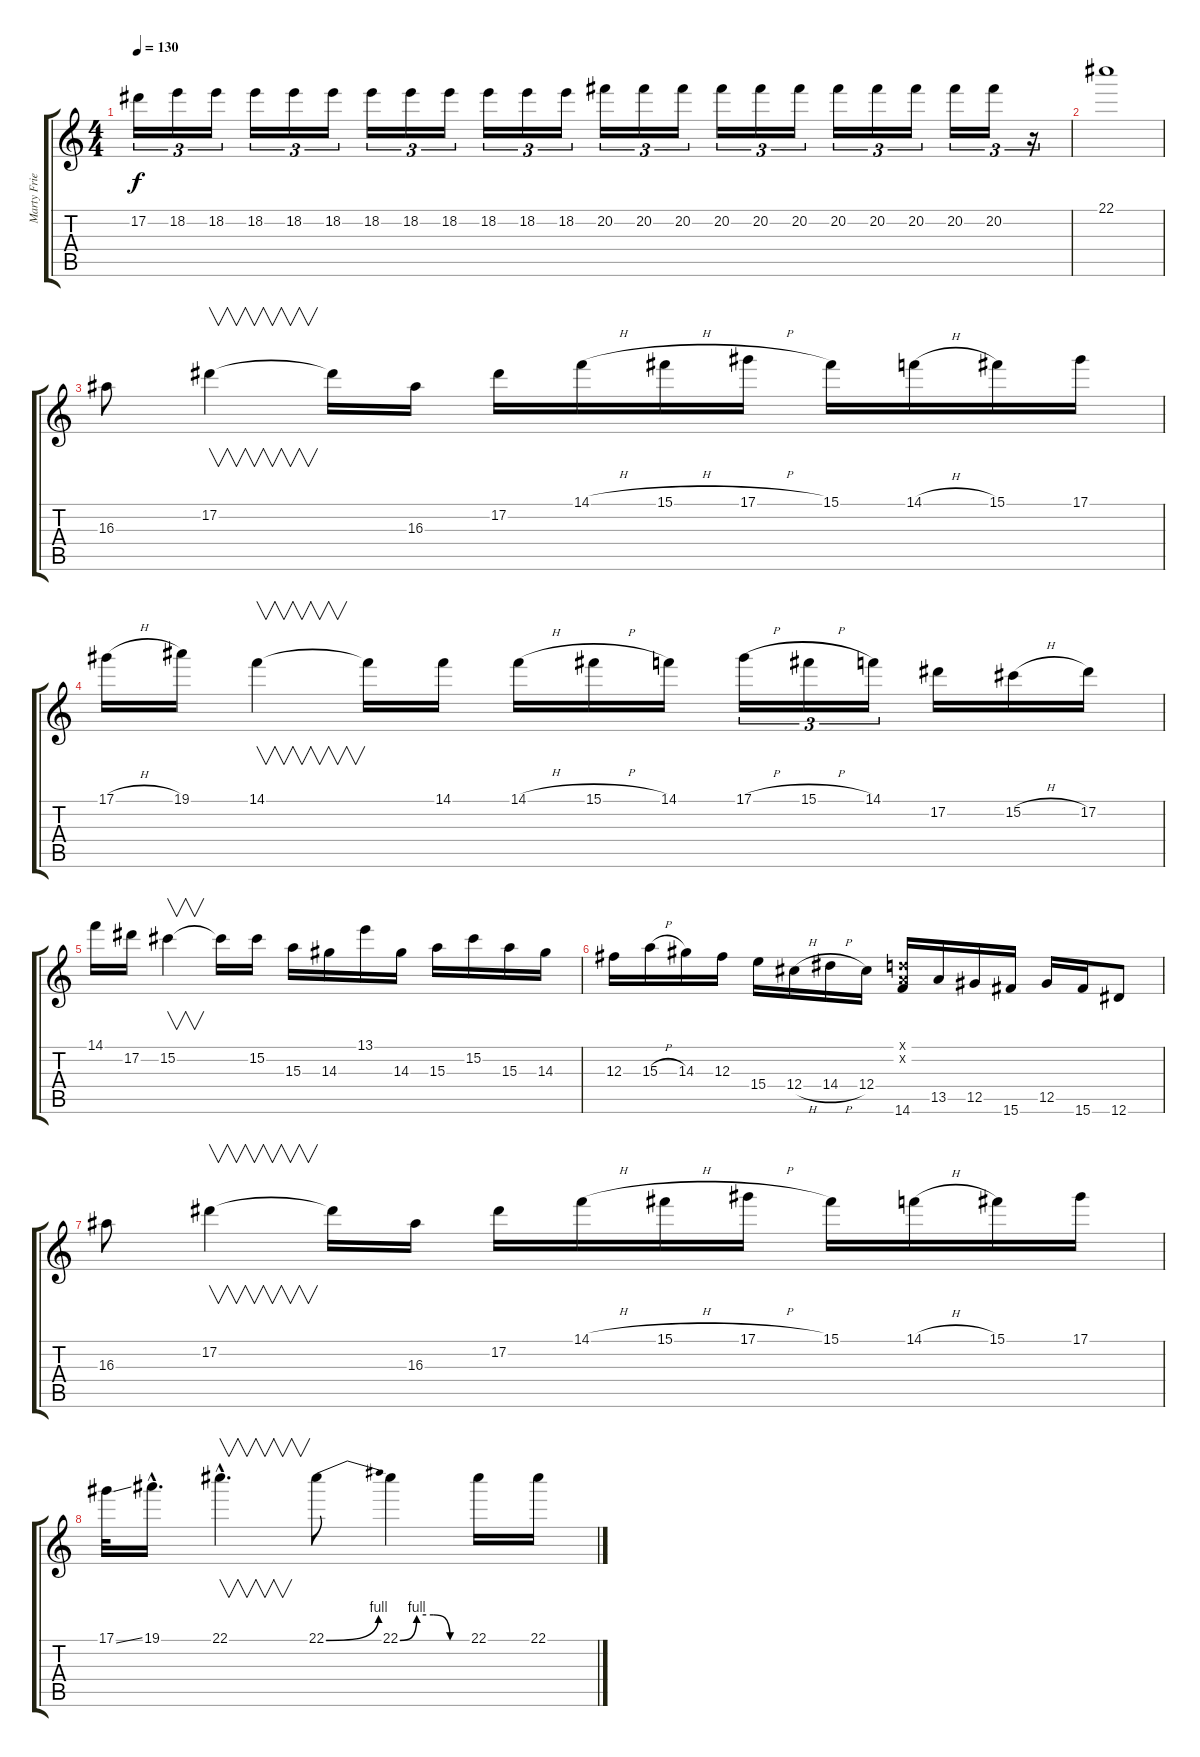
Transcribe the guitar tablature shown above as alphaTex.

\track ("Marty Friedman Solo" "Marty Frie") {instrument distortionguitar}
\staff {score tabs}
\tuning (Eb4 Bb3 Gb3 Db3 Ab2 Eb2) {hide}
\ts (4 4)
\tempo 130
\clef g2
\ks c
17.2.16{tu (3 2) dy f} 18.2.16{tu (3 2)} 18.2.16{tu (3 2)} 18.2.16{tu (3 2)} 18.2.16{tu (3 2)} 18.2.16{tu (3 2)} 18.2.16{tu (3 2)} 18.2.16{tu (3 2)} 18.2.16{tu (3 2)} 18.2.16{tu (3 2)} 18.2.16{tu (3 2)} 18.2.16{tu (3 2)} 20.2.16{tu (3 2)} 20.2.16{tu (3 2)} 20.2.16{tu (3 2)} 20.2.16{tu (3 2)} 20.2.16{tu (3 2)} 20.2.16{tu (3 2)} 20.2.16{tu (3 2)} 20.2.16{tu (3 2)} 20.2.16{tu (3 2)} 20.2.16{tu (3 2)} 20.2.16{tu (3 2)} r.16{tu (3 2)} |
22.1.1 |
16.3.8 17.2.4{v} 17.2{t}.16 16.3.16 17.2.16 14.1{h}.16 15.1{h}.16 17.1{h}.16 15.1.16 14.1{h}.16 15.1.16 17.1.16 |
17.1{h}.16 19.1.16 14.1.4{v} 14.1{t}.16 14.1.16 14.1{h}.16 15.1{h}.16 14.1.16 17.1{h}.16{tu (3 2)} 15.1{h}.16{tu (3 2)} 14.1.16{tu (3 2)} 17.2.16 15.2{h}.16 17.2.16 |
14.1.16 17.2.16 15.2.4{v} 15.2{t}.16 15.2.16 15.3.16 14.3.16 13.1.16 14.3.16 15.3.16 15.2.16 15.3.16 14.3.16 |
12.3.16 15.3{h}.16 14.3.16 12.3.16 15.4.16 12.4{h}.16 14.4{h}.16 12.4.16 (-1.1{x} -1.2{x} 14.6).16 13.5.16 12.5.16 15.6.16 12.5.16 15.6.16 12.6.8 |
16.3.8 17.2.4{v} 17.2{t}.16 16.3.16 17.2.16 14.1{h}.16 15.1{h}.16 17.1{h}.16 15.1.16 14.1{h}.16 15.1.16 17.1.16 |
17.1{ss}.32 19.1{hac}.16{d} 22.1{hac}.4{v d} 22.1{be (bend 0 0 60 4)}.8 22.1{be (custom 0 0 15 4 30 4 45 0 60 0)}.4 22.1.16 22.1.16
